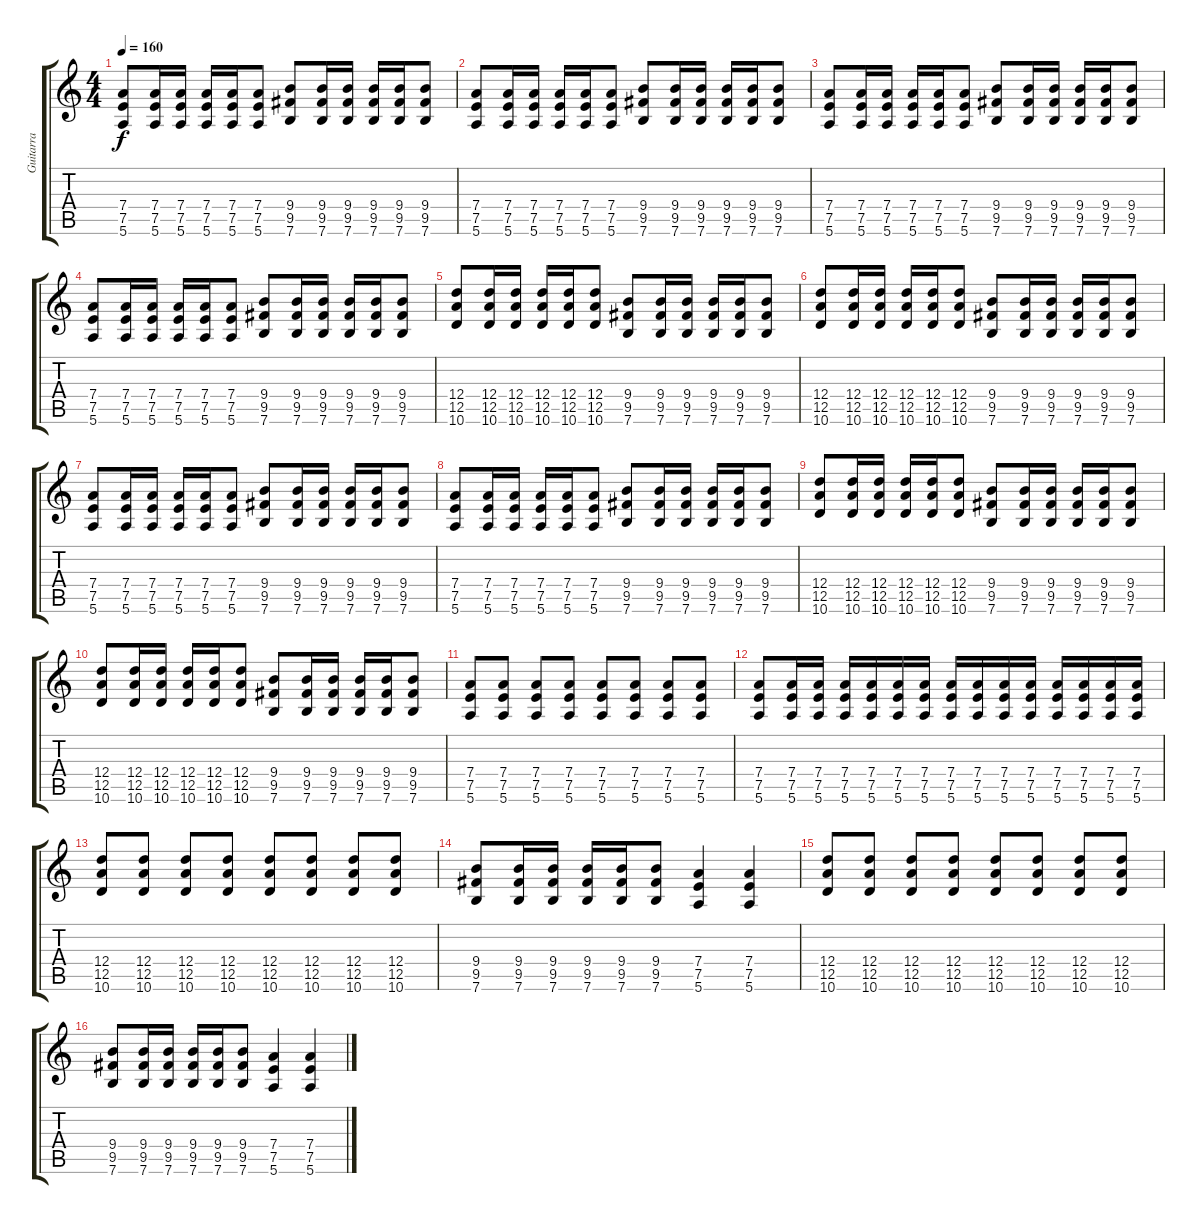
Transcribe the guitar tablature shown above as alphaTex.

\track ("Guitarra" "Guitarra") {instrument overdrivenguitar}
\staff {score tabs}
\tuning (E4 B3 G3 D3 A2 E2) {hide}
\ts (4 4)
\tempo 160
\clef g2
\ks c
(7.4 7.5 5.6).8{dy f} (7.4 7.5 5.6).16 (7.4 7.5 5.6).16 (7.4 7.5 5.6).16 (7.4 7.5 5.6).16 (7.4 7.5 5.6).8 (9.4 9.5 7.6).8 (9.4 9.5 7.6).16 (9.4 9.5 7.6).16 (9.4 9.5 7.6).16 (9.4 9.5 7.6).16 (9.4 9.5 7.6).8 |
(7.4 7.5 5.6).8 (7.4 7.5 5.6).16 (7.4 7.5 5.6).16 (7.4 7.5 5.6).16 (7.4 7.5 5.6).16 (7.4 7.5 5.6).8 (9.4 9.5 7.6).8 (9.4 9.5 7.6).16 (9.4 9.5 7.6).16 (9.4 9.5 7.6).16 (9.4 9.5 7.6).16 (9.4 9.5 7.6).8 |
(7.4 7.5 5.6).8 (7.4 7.5 5.6).16 (7.4 7.5 5.6).16 (7.4 7.5 5.6).16 (7.4 7.5 5.6).16 (7.4 7.5 5.6).8 (9.4 9.5 7.6).8 (9.4 9.5 7.6).16 (9.4 9.5 7.6).16 (9.4 9.5 7.6).16 (9.4 9.5 7.6).16 (9.4 9.5 7.6).8 |
(7.4 7.5 5.6).8 (7.4 7.5 5.6).16 (7.4 7.5 5.6).16 (7.4 7.5 5.6).16 (7.4 7.5 5.6).16 (7.4 7.5 5.6).8 (9.4 9.5 7.6).8 (9.4 9.5 7.6).16 (9.4 9.5 7.6).16 (9.4 9.5 7.6).16 (9.4 9.5 7.6).16 (9.4 9.5 7.6).8 |
(12.4 12.5 10.6).8 (12.4 12.5 10.6).16 (12.4 12.5 10.6).16 (12.4 12.5 10.6).16 (12.4 12.5 10.6).16 (12.4 12.5 10.6).8 (9.4 9.5 7.6).8 (9.4 9.5 7.6).16 (9.4 9.5 7.6).16 (9.4 9.5 7.6).16 (9.4 9.5 7.6).16 (9.4 9.5 7.6).8 |
(12.4 12.5 10.6).8 (12.4 12.5 10.6).16 (12.4 12.5 10.6).16 (12.4 12.5 10.6).16 (12.4 12.5 10.6).16 (12.4 12.5 10.6).8 (9.4 9.5 7.6).8 (9.4 9.5 7.6).16 (9.4 9.5 7.6).16 (9.4 9.5 7.6).16 (9.4 9.5 7.6).16 (9.4 9.5 7.6).8 |
(7.4 7.5 5.6).8 (7.4 7.5 5.6).16 (7.4 7.5 5.6).16 (7.4 7.5 5.6).16 (7.4 7.5 5.6).16 (7.4 7.5 5.6).8 (9.4 9.5 7.6).8 (9.4 9.5 7.6).16 (9.4 9.5 7.6).16 (9.4 9.5 7.6).16 (9.4 9.5 7.6).16 (9.4 9.5 7.6).8 |
(7.4 7.5 5.6).8 (7.4 7.5 5.6).16 (7.4 7.5 5.6).16 (7.4 7.5 5.6).16 (7.4 7.5 5.6).16 (7.4 7.5 5.6).8 (9.4 9.5 7.6).8 (9.4 9.5 7.6).16 (9.4 9.5 7.6).16 (9.4 9.5 7.6).16 (9.4 9.5 7.6).16 (9.4 9.5 7.6).8 |
(12.4 12.5 10.6).8 (12.4 12.5 10.6).16 (12.4 12.5 10.6).16 (12.4 12.5 10.6).16 (12.4 12.5 10.6).16 (12.4 12.5 10.6).8 (9.4 9.5 7.6).8 (9.4 9.5 7.6).16 (9.4 9.5 7.6).16 (9.4 9.5 7.6).16 (9.4 9.5 7.6).16 (9.4 9.5 7.6).8 |
(12.4 12.5 10.6).8 (12.4 12.5 10.6).16 (12.4 12.5 10.6).16 (12.4 12.5 10.6).16 (12.4 12.5 10.6).16 (12.4 12.5 10.6).8 (9.4 9.5 7.6).8 (9.4 9.5 7.6).16 (9.4 9.5 7.6).16 (9.4 9.5 7.6).16 (9.4 9.5 7.6).16 (9.4 9.5 7.6).8 |
(7.4 7.5 5.6).8 (7.4 7.5 5.6).8 (7.4 7.5 5.6).8 (7.4 7.5 5.6).8 (7.4 7.5 5.6).8 (7.4 7.5 5.6).8 (7.4 7.5 5.6).8 (7.4 7.5 5.6).8 |
(7.4 7.5 5.6).8 (7.4 7.5 5.6).16 (7.4 7.5 5.6).16 (7.4 7.5 5.6).16 (7.4 7.5 5.6).16 (7.4 7.5 5.6).16 (7.4 7.5 5.6).16 (7.4 7.5 5.6).16 (7.4 7.5 5.6).16 (7.4 7.5 5.6).16 (7.4 7.5 5.6).16 (7.4 7.5 5.6).16 (7.4 7.5 5.6).16 (7.4 7.5 5.6).16 (7.4 7.5 5.6).16 |
(12.4 12.5 10.6).8 (12.4 12.5 10.6).8 (12.4 12.5 10.6).8 (12.4 12.5 10.6).8 (12.4 12.5 10.6).8 (12.4 12.5 10.6).8 (12.4 12.5 10.6).8 (12.4 12.5 10.6).8 |
(9.4 9.5 7.6).8 (9.4 9.5 7.6).16 (9.4 9.5 7.6).16 (9.4 9.5 7.6).16 (9.4 9.5 7.6).16 (9.4 9.5 7.6).8 (7.4 7.5 5.6).4 (7.4 7.5 5.6).4 |
(12.4 12.5 10.6).8 (12.4 12.5 10.6).8 (12.4 12.5 10.6).8 (12.4 12.5 10.6).8 (12.4 12.5 10.6).8 (12.4 12.5 10.6).8 (12.4 12.5 10.6).8 (12.4 12.5 10.6).8 |
(9.4 9.5 7.6).8 (9.4 9.5 7.6).16 (9.4 9.5 7.6).16 (9.4 9.5 7.6).16 (9.4 9.5 7.6).16 (9.4 9.5 7.6).8 (7.4 7.5 5.6).4 (7.4 7.5 5.6).4
